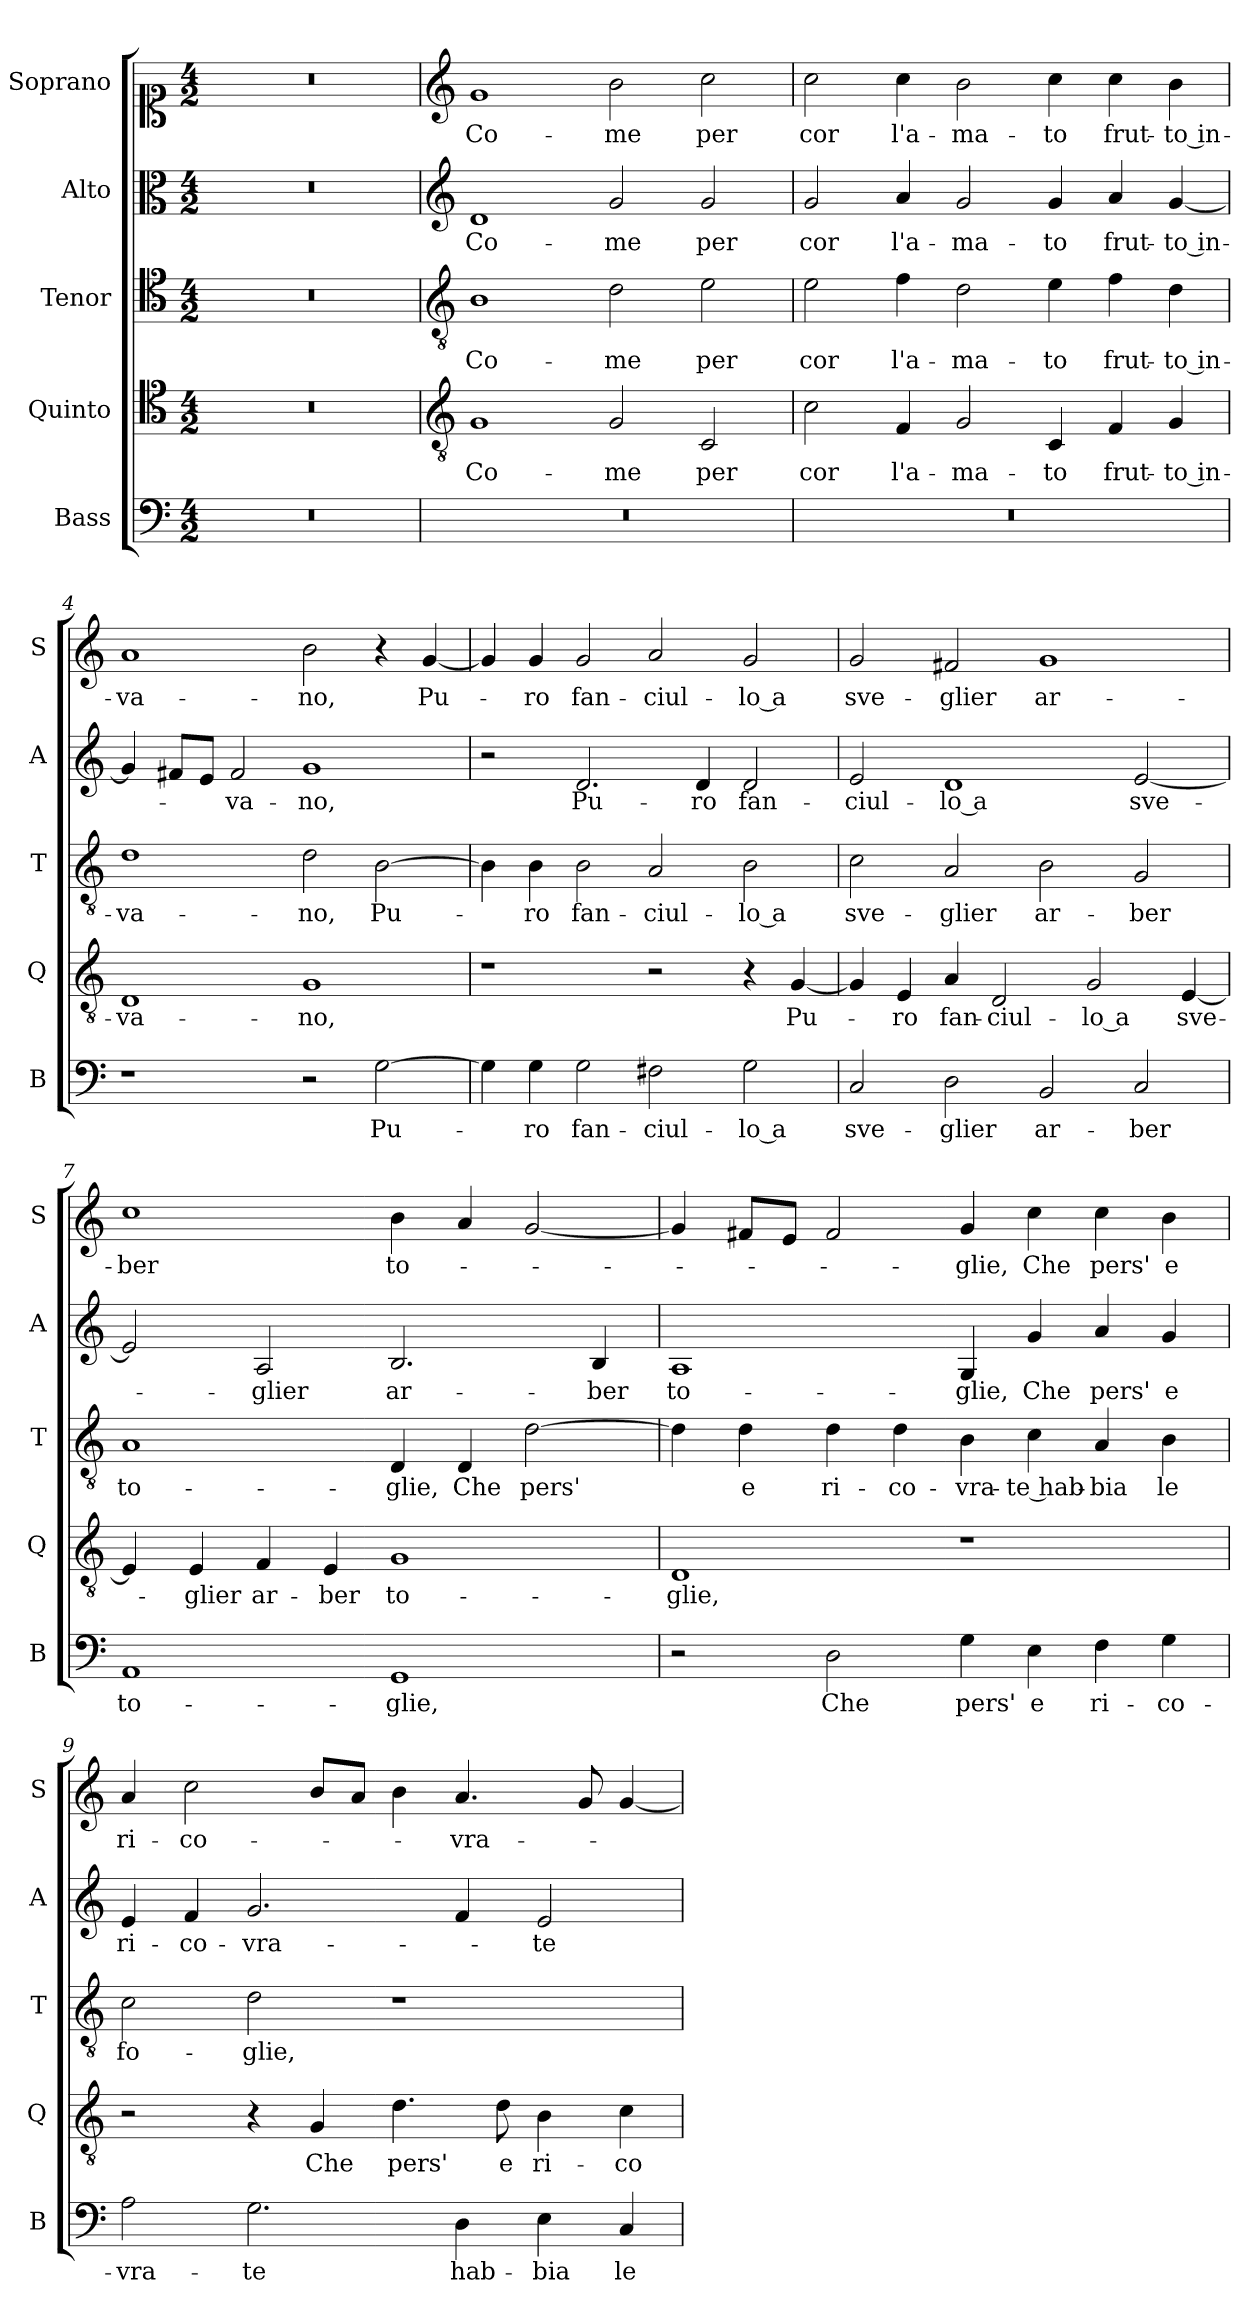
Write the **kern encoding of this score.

**kern	**text	**kern	**text	**kern	**text	**kern	**text	**kern	**text
*part5	*part5	*part4	*part4	*part3	*part3	*part2	*part2	*part1	*part1
*staff5	*staff5	*staff4	*staff4	*staff3	*staff3	*staff2	*staff2	*staff1	*staff1
*I"Bass	*	*I"Quinto	*	*I"Tenor	*	*I"Alto	*	*I"Soprano	*
*I'B	*	*I'Q	*	*I'T	*	*I'A	*	*I'S	*
*clefF4	*	*clefC4	*	*clefC4	*	*clefC3	*	*clefC1	*
*k[]	*	*k[]	*	*k[]	*	*k[]	*	*k[]	*
*C:	*	*C:	*	*C:	*	*C:	*	*C:	*
*M4/2	*	*M4/2	*	*M4/2	*	*M4/2	*	*M4/2	*
=1	=1	=1	=1	=1	=1	=1	=1	=1	=1
0r	.	0r	.	0r	.	0r	.	0r	.
=2	=2	=2	=2	=2	=2	=2	=2	=2	=2
*	*	*clefGv2	*	*clefGv2	*	*clefG2	*	*clefG2	*
!	!	!	!LO:LY:b	!	!LO:LY:b	!	!LO:LY:b	!	!LO:LY:b
0r	.	1G	Co-	1B	Co-	1d	Co-	1g	Co-
!	!	!	!LO:LY:b	!	!LO:LY:b	!	!LO:LY:b	!	!LO:LY:b
.	.	2G/	-me	2d\	-me	2g/	-me	2b\	-me
!	!	!	!LO:LY:b	!	!LO:LY:b	!	!LO:LY:b	!	!LO:LY:b
.	.	2C/	per	2e\	per	2g/	per	2cc\	per
=3	=3	=3	=3	=3	=3	=3	=3	=3	=3
!	!	!	!LO:LY:b	!	!LO:LY:b	!	!LO:LY:b	!	!LO:LY:b
0r	.	2c\	cor	2e\	cor	2g/	cor	2cc\	cor
!	!	!	!LO:LY:b	!	!LO:LY:b	!	!LO:LY:b	!	!LO:LY:b
.	.	4F/	l'a-	4f\	l'a-	4a/	l'a-	4cc\	l'a-
!	!	!	!LO:LY:b	!	!LO:LY:b	!	!LO:LY:b	!	!LO:LY:b
.	.	2G/	-ma-	2d\	-ma-	2g/	-ma-	2b\	-ma-
!	!	!	!LO:LY:b	!	!LO:LY:b	!	!LO:LY:b	!	!LO:LY:b
.	.	4C/	-to	4e\	-to	4g/	-to	4cc\	-to
!	!	!	!LO:LY:b	!	!LO:LY:b	!	!LO:LY:b	!	!LO:LY:b
.	.	4F/	frut-	4f\	frut-	4a/	frut-	4cc\	frut-
!	!	!	!LO:LY:b	!	!LO:LY:b	!	!LO:LY:b	!	!LO:LY:b
.	.	4G/	-to in-	4d\	-to in-	[4g/	-to in-	4b\	-to in-
=4	=4	=4	=4	=4	=4	=4	=4	=4	=4
!	!	!	!LO:LY:b	!	!LO:LY:b	!	!	!	!LO:LY:b
1r	.	1D	-va-	1d	-va-	4g/]	.	1a	-va-
.	.	.	.	.	.	8f#X/L	.	.	.
.	.	.	.	.	.	8e/J	.	.	.
!	!	!	!	!	!	!	!LO:LY:b	!	!
.	.	.	.	.	.	2f#/	-va-	.	.
!	!	!	!LO:LY:b	!	!LO:LY:b	!	!LO:LY:b	!	!LO:LY:b
2r	.	1G	-no,	2d\	-no,	1g	-no,	2b\	-no,
!	!LO:LY:b	!	!	!	!LO:LY:b	!	!	!	!
[2G\	Pu-	.	.	[2B\	Pu-	.	.	4r	.
!	!	!	!	!	!	!	!	!	!LO:LY:b
.	.	.	.	.	.	.	.	[4g/	Pu-
!!LO:LB:g=z
=5	=5	=5	=5	=5	=5	=5	=5	=5	=5
4G\]	.	1r	.	4B\]	.	2r	.	4g/]	.
!	!LO:LY:b	!	!	!	!LO:LY:b	!	!	!	!LO:LY:b
4G\	-ro	.	.	4B\	-ro	.	.	4g/	-ro
!	!LO:LY:b	!	!	!	!LO:LY:b	!	!LO:LY:b	!	!LO:LY:b
2G\	fan-	.	.	2B\	fan-	2.d/	Pu-	2g/	fan-
!	!LO:LY:b	!	!	!	!LO:LY:b	!	!	!	!LO:LY:b
2F#X\	-ciul-	2r	.	2A/	-ciul-	.	.	2a/	-ciul-
!	!	!	!	!	!	!	!LO:LY:b	!	!
.	.	.	.	.	.	4d/	-ro	.	.
!	!LO:LY:b	!	!	!	!LO:LY:b	!	!LO:LY:b	!	!LO:LY:b
2G\	-lo a	4r	.	2B\	-lo a	2d/	fan-	2g/	-lo a
!	!	!	!LO:LY:b	!	!	!	!	!	!
.	.	[4G/	Pu-	.	.	.	.	.	.
=6	=6	=6	=6	=6	=6	=6	=6	=6	=6
!	!LO:LY:b	!	!	!	!LO:LY:b	!	!LO:LY:b	!	!LO:LY:b
2C/	sve-	4G/]	.	2c\	sve-	2e/	-ciul-	2g/	sve-
!	!	!	!LO:LY:b	!	!	!	!	!	!
.	.	4E/	-ro	.	.	.	.	.	.
!	!LO:LY:b	!	!LO:LY:b	!	!LO:LY:b	!	!LO:LY:b	!	!LO:LY:b
2D\	-glier	4A/	fan-	2A/	-glier	1d	-lo a	2f#X/	-glier
!	!	!	!LO:LY:b	!	!	!	!	!	!
.	.	2D/	-ciul-	.	.	.	.	.	.
!	!LO:LY:b	!	!	!	!LO:LY:b	!	!	!	!LO:LY:b
2BB/	ar-	.	.	2B\	ar-	.	.	1g	ar-
!	!	!	!LO:LY:b	!	!	!	!	!	!
.	.	2G/	-lo a	.	.	.	.	.	.
!	!LO:LY:b	!	!	!	!LO:LY:b	!	!LO:LY:b	!	!
2C/	-ber	.	.	2G/	-ber	[2e/	sve-	.	.
!	!	!	!LO:LY:b	!	!	!	!	!	!
.	.	[4E/	sve-	.	.	.	.	.	.
=7	=7	=7	=7	=7	=7	=7	=7	=7	=7
!	!LO:LY:b	!	!	!	!LO:LY:b	!	!	!	!LO:LY:b
1AA	to-	4E/]	.	1A	to-	2e/]	.	1cc	-ber
!	!	!	!LO:LY:b	!	!	!	!	!	!
.	.	4E/	-glier	.	.	.	.	.	.
!	!	!	!LO:LY:b	!	!	!	!LO:LY:b	!	!
.	.	4F/	ar-	.	.	2A/	-glier	.	.
!	!	!	!LO:LY:b	!	!	!	!	!	!
.	.	4E/	-ber	.	.	.	.	.	.
!	!LO:LY:b	!	!LO:LY:b	!	!LO:LY:b	!	!LO:LY:b	!	!LO:LY:b
1GG	-glie,	1G	to-	4D/	-glie,	2.B/	ar-	4b\	to-
!	!	!	!	!	!LO:LY:b	!	!	!	!
.	.	.	.	4D/	Che	.	.	4a/	.
!	!	!	!	!	!LO:LY:b	!	!	!	!
.	.	.	.	[2d\	pers'	.	.	[2g/	.
!	!	!	!	!	!	!	!LO:LY:b	!	!
.	.	.	.	.	.	4B/	-ber	.	.
!!LO:LB:g=z
=8	=8	=8	=8	=8	=8	=8	=8	=8	=8
!	!	!	!LO:LY:b	!	!	!	!LO:LY:b	!	!
2r	.	1D	-glie,	4d\]	.	1A	to-	4g/]	.
!	!	!	!	!	!LO:LY:b	!	!	!	!
.	.	.	.	4d\	e	.	.	8f#X/L	.
.	.	.	.	.	.	.	.	8e/J	.
!	!LO:LY:b	!	!	!	!LO:LY:b	!	!	!	!
2D\	Che	.	.	4d\	ri-	.	.	2f#/	.
!	!	!	!	!	!LO:LY:b	!	!	!	!
.	.	.	.	4d\	-co-	.	.	.	.
!	!LO:LY:b	!	!	!	!LO:LY:b	!	!LO:LY:b	!	!LO:LY:b
4G\	pers'	1r	.	4B\	-vra-	4G/	-glie,	4g/	-glie,
!	!LO:LY:b	!	!	!	!LO:LY:b	!	!LO:LY:b	!	!LO:LY:b
4E\	e	.	.	4c\	-te hab-	4g/	Che	4cc\	Che
!	!LO:LY:b	!	!	!	!LO:LY:b	!	!LO:LY:b	!	!LO:LY:b
4F\	ri-	.	.	4A/	-bia	4a/	pers'	4cc\	pers'
!	!LO:LY:b	!	!	!	!LO:LY:b	!	!LO:LY:b	!	!LO:LY:b
4G\	-co-	.	.	4B\	le	4g/	e	4b\	e
=9	=9	=9	=9	=9	=9	=9	=9	=9	=9
!	!LO:LY:b	!	!	!	!LO:LY:b	!	!LO:LY:b	!	!LO:LY:b
2A\	-vra-	2r	.	2c\	fo-	4e/	ri-	4a/	ri-
!	!	!	!	!	!	!	!LO:LY:b	!	!LO:LY:b
.	.	.	.	.	.	4f/	-co-	2cc\	-co-
!	!LO:LY:b	!	!	!	!LO:LY:b	!	!LO:LY:b	!	!
2.G\	-te	4r	.	2d\	-glie,	2.g/	-vra-	.	.
!	!	!	!LO:LY:b	!	!	!	!	!	!
.	.	4G/	Che	.	.	.	.	8b/L	.
.	.	.	.	.	.	.	.	8a/J	.
!	!	!	!LO:LY:b	!	!	!	!	!	!
.	.	4.d\	pers'	1r	.	.	.	4b\	.
!	!LO:LY:b	!	!	!	!	!	!	!	!LO:LY:b
4D\	hab-	.	.	.	.	4f/	.	4.a/	-vra-
!	!	!	!LO:LY:b	!	!	!	!	!	!
.	.	8d\	e	.	.	.	.	.	.
!	!LO:LY:b	!	!LO:LY:b	!	!	!	!LO:LY:b	!	!
4E\	-bia	4B\	ri-	.	.	2e/	-te	.	.
.	.	.	.	.	.	.	.	8g/	.
!	!LO:LY:b	!	!LO:LY:b	!	!	!	!	!	!
4C/	le	4c\	-co-	.	.	.	.	[4g/	.
=	=	=	=	=	=	=	=	=	=
*-	*-	*-	*-	*-	*-	*-	*-	*-	*-
